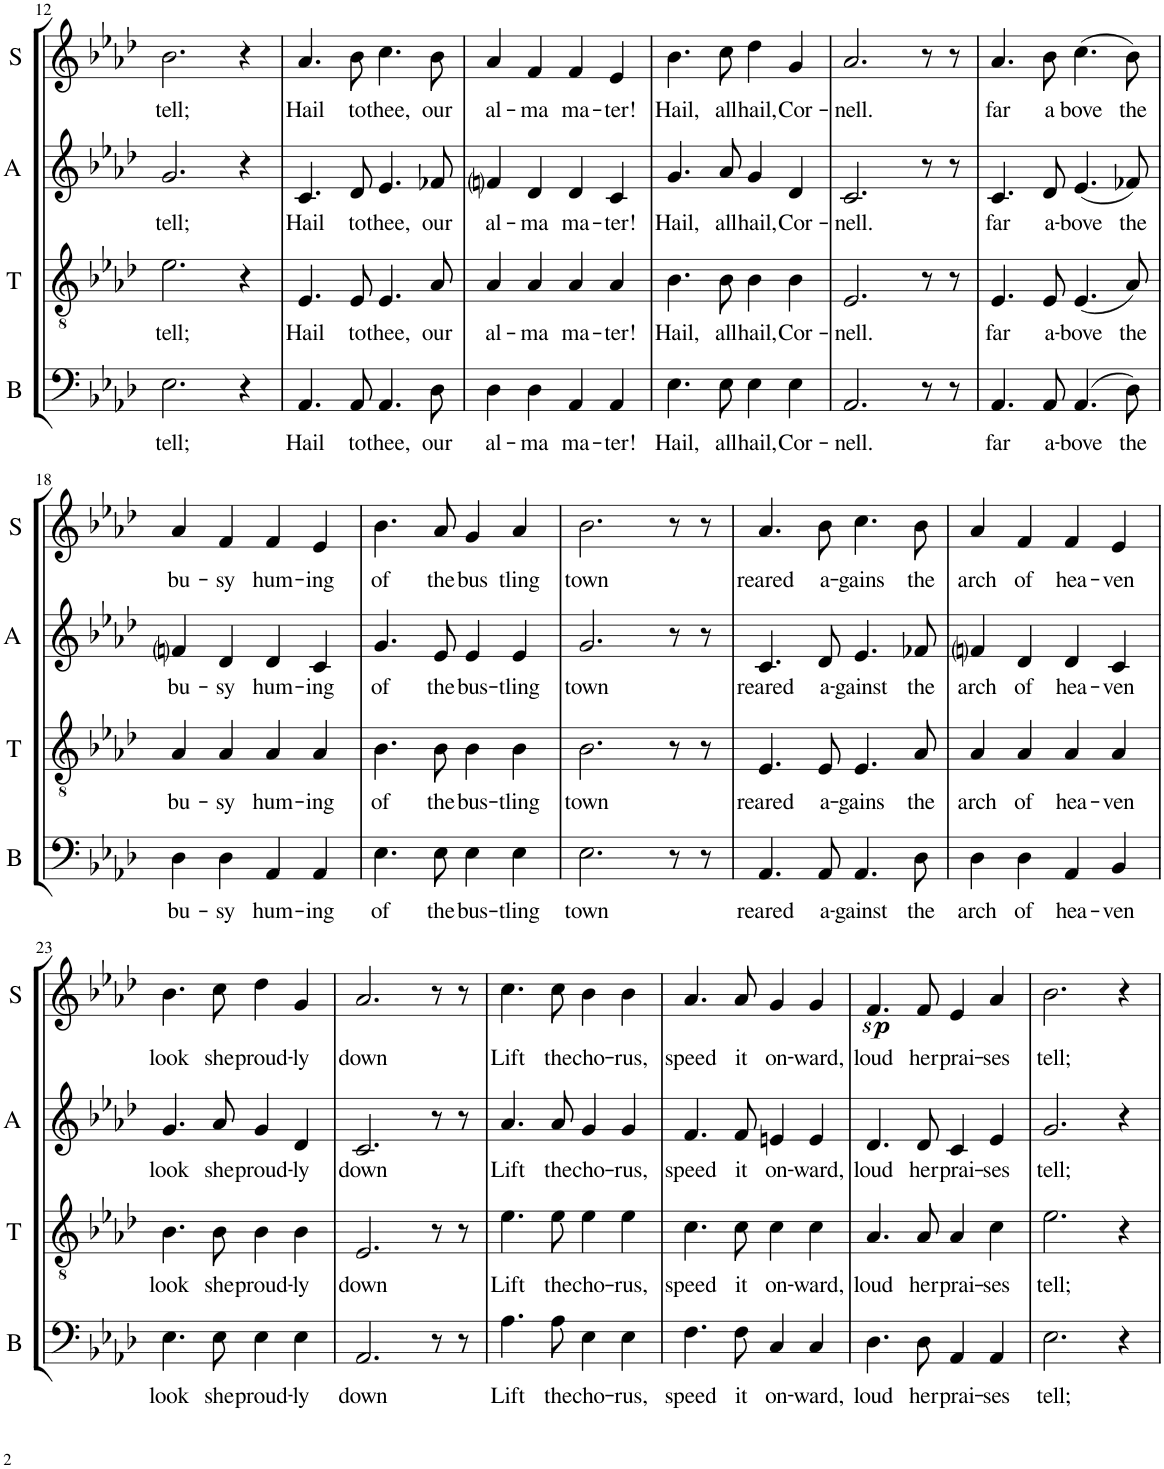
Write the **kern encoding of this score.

**kern	**text	**kern	**text	**kern	**text	**kern	**text	**dynam
*part4	*part4	*part3	*part3	*part2	*part2	*part1	*part1	*part1
*staff4	*staff4	*staff3	*staff3	*staff2	*staff2	*staff1	*staff1	*staff1
*I"Bass	*	*I"Tenor	*	*I"Alto	*	*I"Soprano	*	*
*I'B	*	*I'T	*	*I'A	*	*I'S	*	*
!!LO:PB:g=z
*clefF4	*	*clefGv2	*	*clefG2	*	*clefG2	*	*
*k[b-e-a-d-]	*	*k[b-e-a-d-]	*	*k[b-e-a-d-]	*	*k[b-e-a-d-]	*	*
*M4/4	*	*M4/4	*	*M4/4	*	*M4/4	*	*
=12	=12	=12	=12	=12	=12	=12	=12	=12
!	!LO:LY:b	!	!LO:LY:b	!	!LO:LY:b	!	!LO:LY:b	!
2.E-\	tell;	2.e-\	tell;	2.g/	tell;	2.b-\	tell;	.
4r	.	4r	.	4r	.	4r	.	.
=13	=13	=13	=13	=13	=13	=13	=13	=13
!	!LO:LY:b	!	!LO:LY:b	!	!LO:LY:b	!	!LO:LY:b	!
4.AA-/	Hail	4.E-/	Hail	4.c/	Hail	4.a-/	Hail	.
!	!LO:LY:b	!	!LO:LY:b	!	!LO:LY:b	!	!LO:LY:b	!
8AA-/	to	8E-/	to	8d-/	to	8b-\	to	.
!	!LO:LY:b	!	!LO:LY:b	!	!LO:LY:b	!	!LO:LY:b	!
4.AA-/	thee,	4.E-/	thee,	4.e-/	thee,	4.cc\	thee,	.
!	!LO:LY:b	!	!LO:LY:b	!	!LO:LY:b	!	!LO:LY:b	!
8D-\	our	8A-/	our	8f-X/	our	8b-\	our	.
=14	=14	=14	=14	=14	=14	=14	=14	=14
!	!LO:LY:b	!	!LO:LY:b	!	!LO:LY:b	!	!LO:LY:b	!
4D-\	al-	4A-/	al-	4fni/	al-	4a-/	al-	.
!	!LO:LY:b	!	!LO:LY:b	!	!LO:LY:b	!	!LO:LY:b	!
4D-\	-ma	4A-/	-ma	4d-/	-ma	4f/	-ma	.
!	!LO:LY:b	!	!LO:LY:b	!	!LO:LY:b	!	!LO:LY:b	!
4AA-/	ma-	4A-/	ma-	4d-/	ma-	4f/	ma-	.
!	!LO:LY:b	!	!LO:LY:b	!	!LO:LY:b	!	!LO:LY:b	!
4AA-/	-ter!	4A-/	-ter!	4c/	-ter!	4e-/	-ter!	.
=15	=15	=15	=15	=15	=15	=15	=15	=15
!	!LO:LY:b	!	!LO:LY:b	!	!LO:LY:b	!	!LO:LY:b	!
4.E-\	Hail,	4.B-\	Hail,	4.g/	Hail,	4.b-\	Hail,	.
!	!LO:LY:b	!	!LO:LY:b	!	!LO:LY:b	!	!LO:LY:b	!
8E-\	all	8B-\	all	8a-/	all	8cc\	all	.
!	!LO:LY:b	!	!LO:LY:b	!	!LO:LY:b	!	!LO:LY:b	!
4E-\	hail,	4B-\	hail,	4g/	hail,	4dd-\	hail,	.
!	!LO:LY:b	!	!LO:LY:b	!	!LO:LY:b	!	!LO:LY:b	!
4E-\	Cor-	4B-\	Cor-	4d-/	Cor-	4g/	Cor-	.
=16	=16	=16	=16	=16	=16	=16	=16	=16
!	!LO:LY:b	!	!LO:LY:b	!	!LO:LY:b	!	!LO:LY:b	!
2.AA-/	-nell.	2.E-/	-nell.	2.c/	-nell.	2.a-/	-nell.	.
8r	.	8r	.	8r	.	8r	.	.
8r	.	8r	.	8r	.	8r	.	.
=17	=17	=17	=17	=17	=17	=17	=17	=17
!	!LO:LY:b	!	!LO:LY:b	!	!LO:LY:b	!	!LO:LY:b	!
4.AA-/	-far	4.E-/	-far	4.c/	-far	4.a-/	far	.
!	!LO:LY:b	!	!LO:LY:b	!	!LO:LY:b	!	!LO:LY:b	!
8AA-/	a-	8E-/	a-	8d-/	a-	8b-\	a	.
!	!LO:LY:b	!	!LO:LY:b	!	!LO:LY:b	!	!LO:LY:b	!
(4.AA-/	-bove	(4.E-/	-bove	(4.e-/	-bove	(4.cc\	bove	.
!	!LO:LY:b	!	!LO:LY:b	!	!LO:LY:b	!	!LO:LY:b	!
8D-\)	the	8A-/)	the	8f-X/)	the	8b-\)	the	.
!!LO:LB:g=z
=18	=18	=18	=18	=18	=18	=18	=18	=18
!	!LO:LY:b	!	!LO:LY:b	!	!LO:LY:b	!	!LO:LY:b	!
4D-\	bu-	4A-/	bu-	4fni/	bu-	4a-/	bu-	.
!	!LO:LY:b	!	!LO:LY:b	!	!LO:LY:b	!	!LO:LY:b	!
4D-\	-sy	4A-/	-sy	4d-/	-sy	4f/	-sy	.
!	!LO:LY:b	!	!LO:LY:b	!	!LO:LY:b	!	!LO:LY:b	!
4AA-/	hum-	4A-/	hum-	4d-/	hum-	4f/	hum-	.
!	!LO:LY:b	!	!LO:LY:b	!	!LO:LY:b	!	!LO:LY:b	!
4AA-/	-ing	4A-/	-ing	4c/	-ing	4e-/	-ing	.
=19	=19	=19	=19	=19	=19	=19	=19	=19
!	!LO:LY:b	!	!LO:LY:b	!	!LO:LY:b	!	!LO:LY:b	!
4.E-\	of	4.B-\	of	4.g/	of	4.b-\	of	.
!	!LO:LY:b	!	!LO:LY:b	!	!LO:LY:b	!	!LO:LY:b	!
8E-\	the	8B-\	the	8e-/	the	8a-/	the	.
!	!LO:LY:b	!	!LO:LY:b	!	!LO:LY:b	!	!LO:LY:b	!
4E-\	bus-	4B-\	bus-	4e-/	bus-	4g/	bus	.
!	!LO:LY:b	!	!LO:LY:b	!	!LO:LY:b	!	!LO:LY:b	!
4E-\	-tling	4B-\	-tling	4e-/	-tling	4a-/	tling	.
=20	=20	=20	=20	=20	=20	=20	=20	=20
!	!LO:LY:b	!	!LO:LY:b	!	!LO:LY:b	!	!LO:LY:b	!
2.E-\	town	2.B-\	town	2.g/	town	2.b-\	town	.
8r	.	8r	.	8r	.	8r	.	.
8r	.	8r	.	8r	.	8r	.	.
=21	=21	=21	=21	=21	=21	=21	=21	=21
!	!LO:LY:b	!	!LO:LY:b	!	!LO:LY:b	!	!LO:LY:b	!
4.AA-/	reared	4.E-/	reared	4.c/	reared	4.a-/	-reared	.
!	!LO:LY:b	!	!LO:LY:b	!	!LO:LY:b	!	!LO:LY:b	!
8AA-/	a-	8E-/	a-	8d-/	a-	8b-\	a-	.
!	!LO:LY:b	!	!LO:LY:b	!	!LO:LY:b	!	!LO:LY:b	!
4.AA-/	-gainst	4.E-/	-gains	4.e-/	-gainst	4.cc\	-gains	.
!	!LO:LY:b	!	!LO:LY:b	!	!LO:LY:b	!	!LO:LY:b	!
8D-\	the	8A-/	the	8f-X/	the	8b-\	the	.
=22	=22	=22	=22	=22	=22	=22	=22	=22
!	!LO:LY:b	!	!LO:LY:b	!	!LO:LY:b	!	!LO:LY:b	!
4D-\	arch	4A-/	arch	4fni/	arch	4a-/	arch	.
!	!LO:LY:b	!	!LO:LY:b	!	!LO:LY:b	!	!LO:LY:b	!
4D-\	of	4A-/	of	4d-/	of	4f/	of	.
!	!LO:LY:b	!	!LO:LY:b	!	!LO:LY:b	!	!LO:LY:b	!
4AA-/	hea-	4A-/	hea-	4d-/	hea-	4f/	hea-	.
!	!LO:LY:b	!	!LO:LY:b	!	!LO:LY:b	!	!LO:LY:b	!
4BB-/	-ven	4A-/	-ven	4c/	-ven	4e-/	-ven	.
!!LO:LB:g=z
=23	=23	=23	=23	=23	=23	=23	=23	=23
!	!LO:LY:b	!	!LO:LY:b	!	!LO:LY:b	!	!LO:LY:b	!
4.E-\	look	4.B-\	look	4.g/	look	4.b-\	-look	.
!	!LO:LY:b	!	!LO:LY:b	!	!LO:LY:b	!	!LO:LY:b	!
8E-\	she	8B-\	she	8a-/	she	8cc\	she	.
!	!LO:LY:b	!	!LO:LY:b	!	!LO:LY:b	!	!LO:LY:b	!
4E-\	proud-	4B-\	proud-	4g/	proud-	4dd-\	proud-	.
!	!LO:LY:b	!	!LO:LY:b	!	!LO:LY:b	!	!LO:LY:b	!
4E-\	-ly	4B-\	-ly	4d-/	-ly	4g/	-ly	.
=24	=24	=24	=24	=24	=24	=24	=24	=24
!	!LO:LY:b	!	!LO:LY:b	!	!LO:LY:b	!	!LO:LY:b	!
2.AA-/	down	2.E-/	down	2.c/	down	2.a-/	down	.
8r	.	8r	.	8r	.	8r	.	.
8r	.	8r	.	8r	.	8r	.	.
=25	=25	=25	=25	=25	=25	=25	=25	=25
!	!LO:LY:b	!	!LO:LY:b	!	!LO:LY:b	!	!LO:LY:b	!
4.A-\	Lift	4.e-\	Lift	4.a-/	Lift	4.cc\	Lift	.
!	!LO:LY:b	!	!LO:LY:b	!	!LO:LY:b	!	!LO:LY:b	!
8A-\	the	8e-\	the	8a-/	the	8cc\	the	.
!	!LO:LY:b	!	!LO:LY:b	!	!LO:LY:b	!	!LO:LY:b	!
4E-\	cho-	4e-\	cho-	4g/	cho-	4b-\	cho-	.
!	!LO:LY:b	!	!LO:LY:b	!	!LO:LY:b	!	!LO:LY:b	!
4E-\	-rus,	4e-\	-rus,	4g/	-rus,	4b-\	-rus,	.
=26	=26	=26	=26	=26	=26	=26	=26	=26
!	!LO:LY:b	!	!LO:LY:b	!	!LO:LY:b	!	!LO:LY:b	!
4.F\	speed	4.c\	speed	4.f/	speed	4.a-/	speed	.
!	!LO:LY:b	!	!LO:LY:b	!	!LO:LY:b	!	!LO:LY:b	!
8F\	it	8c\	it	8f/	it	8a-/	it	.
!	!LO:LY:b	!	!LO:LY:b	!	!LO:LY:b	!	!LO:LY:b	!
4C/	on-	4c\	on-	4en/	on-	4g/	on-	.
!	!LO:LY:b	!	!LO:LY:b	!	!LO:LY:b	!	!LO:LY:b	!
4C/	-ward,	4c\	-ward,	4e/	-ward,	4g/	-ward,	.
=27	=27	=27	=27	=27	=27	=27	=27	=27
!	!LO:LY:b	!	!LO:LY:b	!	!LO:LY:b	!	!LO:LY:b	!LO:DY:b
!	!	!	!	!	!	!	!	!LO:DY:n=1:b
4.D-\	loud	4.A-/	loud	4.d-/	loud	4.f/	loud	other-dynamics p
!	!LO:LY:b	!	!LO:LY:b	!	!LO:LY:b	!	!LO:LY:b	!
8D-\	her	8A-/	her	8d-/	her	8f/	her	.
!	!LO:LY:b	!	!LO:LY:b	!	!LO:LY:b	!	!LO:LY:b	!
4AA-/	prai-	4A-/	prai-	4c/	prai-	4e-/	prai-	.
!	!LO:LY:b	!	!LO:LY:b	!	!LO:LY:b	!	!LO:LY:b	!
4AA-/	-ses	4c\	-ses	4e-/	-ses	4a-/	-ses	.
=28	=28	=28	=28	=28	=28	=28	=28	=28
!	!LO:LY:b	!	!LO:LY:b	!	!LO:LY:b	!	!LO:LY:b	!
2.E-\	tell;	2.e-\	tell;	2.g/	tell;	2.b-\	tell;	.
4r	.	4r	.	4r	.	4r	.	.
=	=	=	=	=	=	=	=	=
*-	*-	*-	*-	*-	*-	*-	*-	*-
